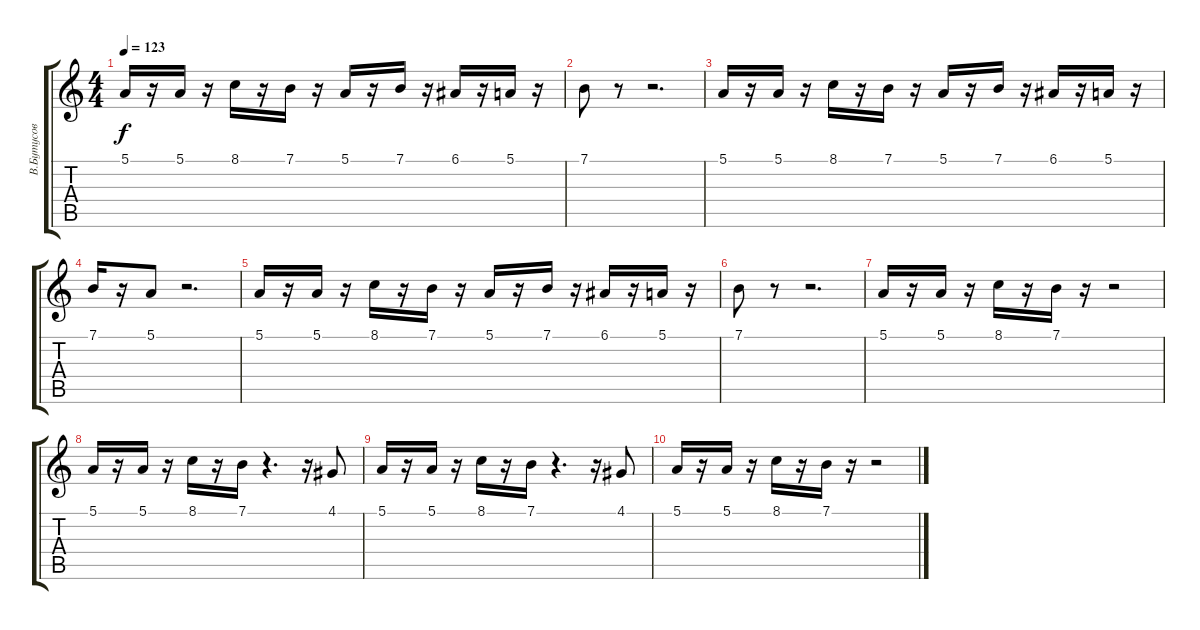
\track ("В.Бутусов (Вокал)" "В.Бутусов ") {instrument tenorsax}
\staff {score tabs}
\tuning (E4 B3 G3 D3 A2 E2) {hide}
\ts (4 4)
\tempo 123
\clef g2
\ks c
5.1.16{dy f} r.16 5.1.16 r.16 8.1.16 r.16 7.1.16 r.16 5.1.16 r.16 7.1.16 r.16 6.1.16 r.16 5.1.16 r.16 |
7.1.8 r.8 r.2{d} |
5.1.16 r.16 5.1.16 r.16 8.1.16 r.16 7.1.16 r.16 5.1.16 r.16 7.1.16 r.16 6.1.16 r.16 5.1.16 r.16 |
7.1.16 r.16 5.1.8 r.2{d} |
5.1.16 r.16 5.1.16 r.16 8.1.16 r.16 7.1.16 r.16 5.1.16 r.16 7.1.16 r.16 6.1.16 r.16 5.1.16 r.16 |
7.1.8 r.8 r.2{d} |
5.1.16 r.16 5.1.16 r.16 8.1.16 r.16 7.1.16 r.16 r.2 |
5.1.16 r.16 5.1.16 r.16 8.1.16 r.16 7.1.16 r.4{d} r.16 4.1.8 |
5.1.16 r.16 5.1.16 r.16 8.1.16 r.16 7.1.16 r.4{d} r.16 4.1.8 |
5.1.16 r.16 5.1.16 r.16 8.1.16 r.16 7.1.16 r.16 r.2
